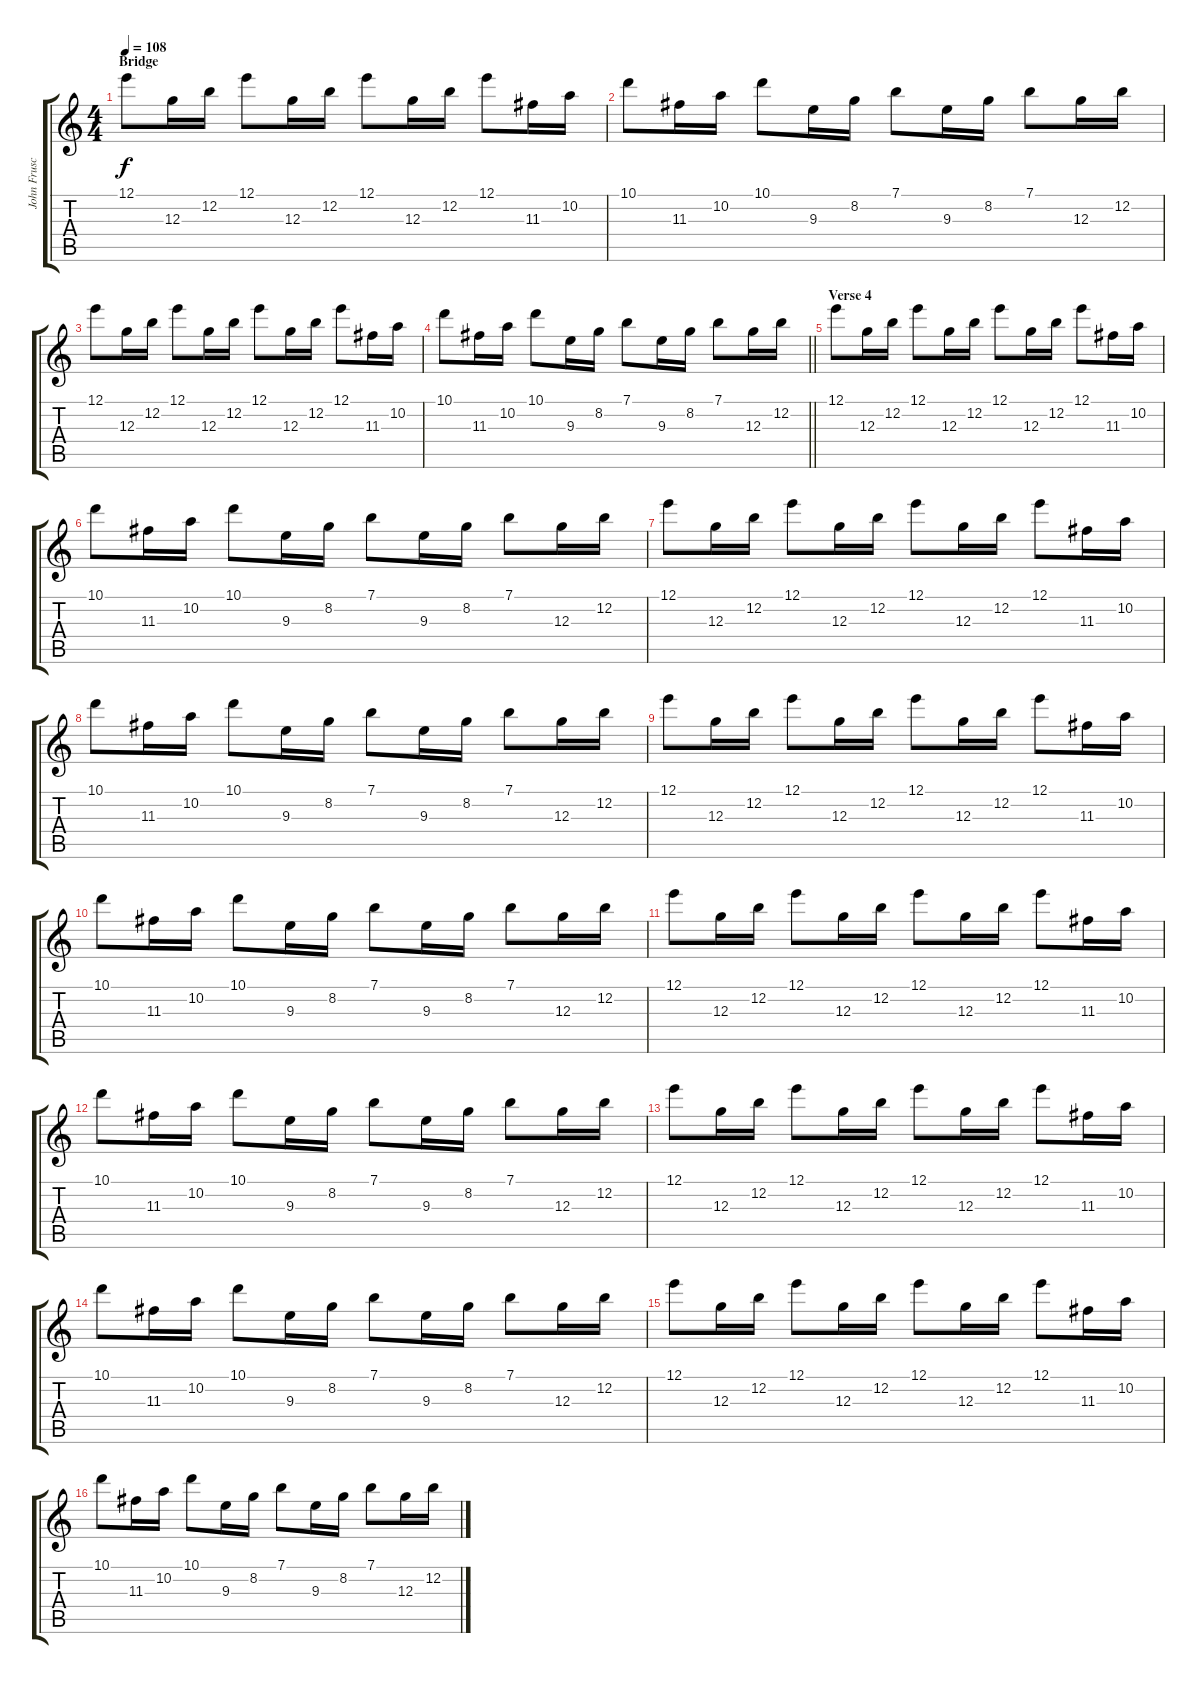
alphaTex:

\track ("John Frusciante | Gtr. 1" "John Frusc") {instrument electricguitarjazz}
\staff {score tabs}
\tuning (E4 B3 G3 D3 A2 E2) {hide}
\ts (4 4)
\section ("" "Bridge")
\tempo 108
\clef g2
\ks c
12.1.8{dy f} 12.3.16 12.2.16 12.1.8 12.3.16 12.2.16 12.1.8 12.3.16 12.2.16 12.1.8 11.3.16 10.2.16 |
10.1.8 11.3.16 10.2.16 10.1.8 9.3.16 8.2.16 7.1.8 9.3.16 8.2.16 7.1.8 12.3.16 12.2.16 |
12.1.8 12.3.16 12.2.16 12.1.8 12.3.16 12.2.16 12.1.8 12.3.16 12.2.16 12.1.8 11.3.16 10.2.16 |
\barLineRight lightlight
10.1.8 11.3.16 10.2.16 10.1.8 9.3.16 8.2.16 7.1.8 9.3.16 8.2.16 7.1.8 12.3.16 12.2.16 |
\section ("" "Verse 4")
12.1.8 12.3.16 12.2.16 12.1.8 12.3.16 12.2.16 12.1.8 12.3.16 12.2.16 12.1.8 11.3.16 10.2.16 |
10.1.8 11.3.16 10.2.16 10.1.8 9.3.16 8.2.16 7.1.8 9.3.16 8.2.16 7.1.8 12.3.16 12.2.16 |
12.1.8 12.3.16 12.2.16 12.1.8 12.3.16 12.2.16 12.1.8 12.3.16 12.2.16 12.1.8 11.3.16 10.2.16 |
10.1.8 11.3.16 10.2.16 10.1.8 9.3.16 8.2.16 7.1.8 9.3.16 8.2.16 7.1.8 12.3.16 12.2.16 |
12.1.8 12.3.16 12.2.16 12.1.8 12.3.16 12.2.16 12.1.8 12.3.16 12.2.16 12.1.8 11.3.16 10.2.16 |
10.1.8 11.3.16 10.2.16 10.1.8 9.3.16 8.2.16 7.1.8 9.3.16 8.2.16 7.1.8 12.3.16 12.2.16 |
12.1.8 12.3.16 12.2.16 12.1.8 12.3.16 12.2.16 12.1.8 12.3.16 12.2.16 12.1.8 11.3.16 10.2.16 |
10.1.8 11.3.16 10.2.16 10.1.8 9.3.16 8.2.16 7.1.8 9.3.16 8.2.16 7.1.8 12.3.16 12.2.16 |
12.1.8 12.3.16 12.2.16 12.1.8 12.3.16 12.2.16 12.1.8 12.3.16 12.2.16 12.1.8 11.3.16 10.2.16 |
10.1.8 11.3.16 10.2.16 10.1.8 9.3.16 8.2.16 7.1.8 9.3.16 8.2.16 7.1.8 12.3.16 12.2.16 |
12.1.8 12.3.16 12.2.16 12.1.8 12.3.16 12.2.16 12.1.8 12.3.16 12.2.16 12.1.8 11.3.16 10.2.16 |
10.1.8 11.3.16 10.2.16 10.1.8 9.3.16 8.2.16 7.1.8 9.3.16 8.2.16 7.1.8 12.3.16 12.2.16
